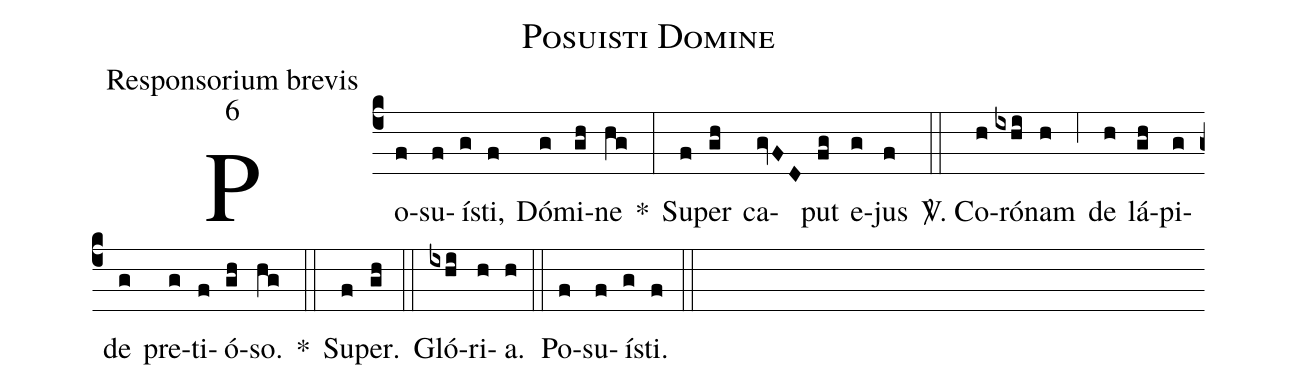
name:Posuisti Domine;
office-part:Responsorium brevis;
mode:6;
%%
(c4) Po(f)su(f)í(g)sti,(f) Dó(g)mi(gh)ne(hg) *(:) Su(f)per(gh) ca(gvFD)put(fg) e(g)jus(f) (::)

<sp>V/</sp>. Co(h)ró(ixhi)nam(h) (,6) de(h) lá(gh)pi(g)de(g) pre(g)ti(f)ó(gh)so.(hg) *(::) Su(f)per.(gh) (::)

Gló(ixhi)ri(h)a.(h) (::)
Po(f)su(f)í(g)sti.(f) (::)
